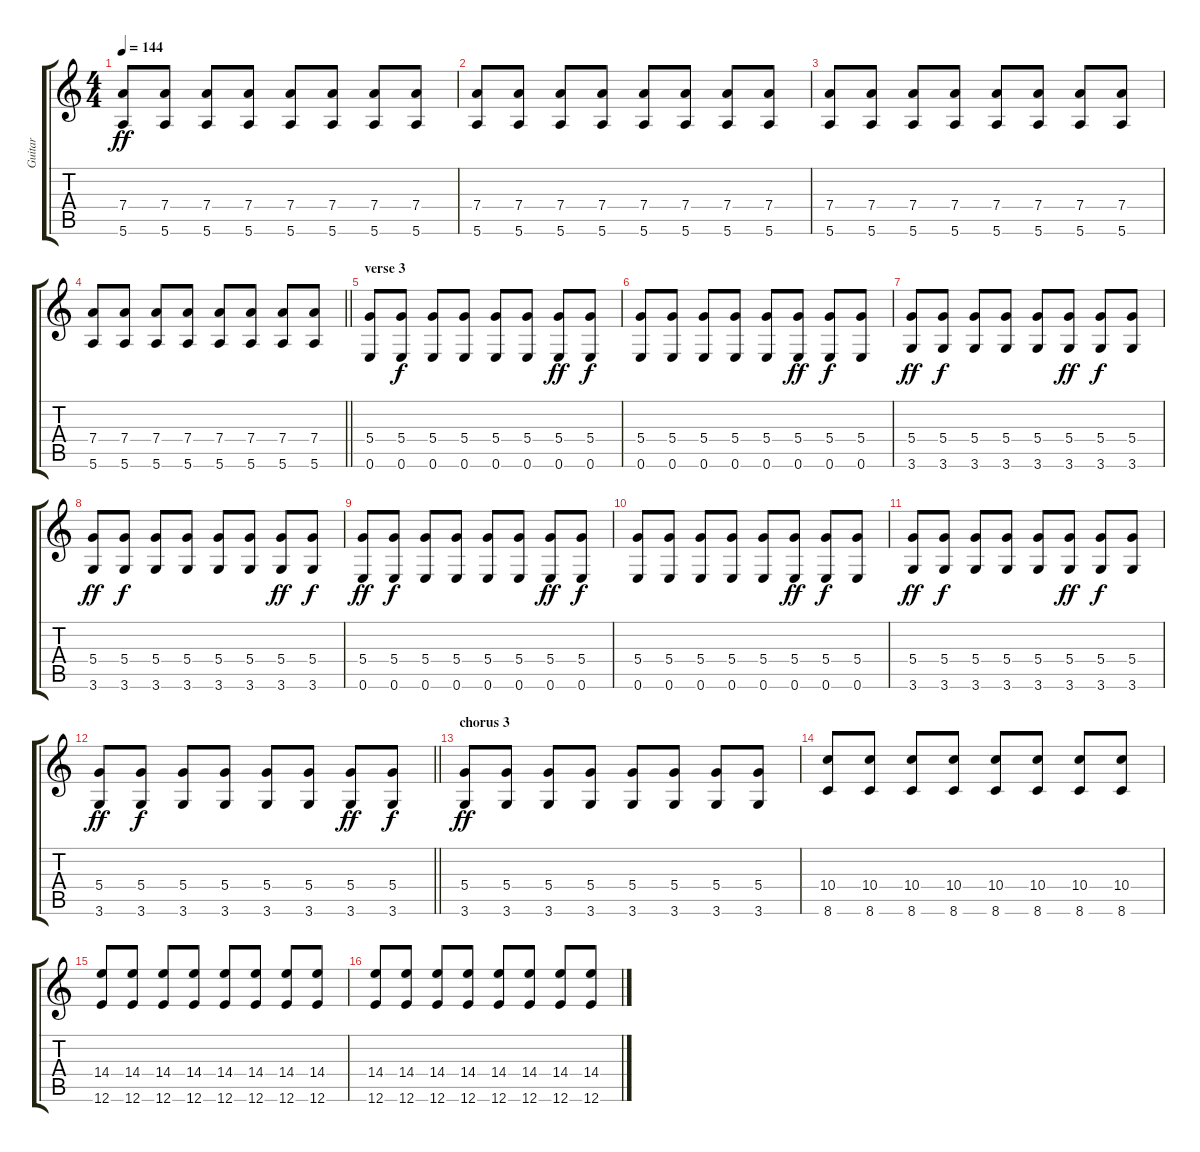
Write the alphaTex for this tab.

\track ("Guitar" "Guitar") {instrument electricguitarmuted}
\staff {score tabs}
\tuning (E4 B3 G3 D3 A2 E2) {hide}
\ts (4 4)
\tempo 144
\clef g2
\ks c
(7.4 5.6).8{dy ff} (7.4 5.6).8 (7.4 5.6).8 (7.4 5.6).8 (7.4 5.6).8 (7.4 5.6).8 (7.4 5.6).8 (7.4 5.6).8 |
(7.4 5.6).8 (7.4 5.6).8 (7.4 5.6).8 (7.4 5.6).8 (7.4 5.6).8 (7.4 5.6).8 (7.4 5.6).8 (7.4 5.6).8 |
(7.4 5.6).8 (7.4 5.6).8 (7.4 5.6).8 (7.4 5.6).8 (7.4 5.6).8 (7.4 5.6).8 (7.4 5.6).8 (7.4 5.6).8 |
\barLineRight lightlight
(7.4 5.6).8 (7.4 5.6).8 (7.4 5.6).8 (7.4 5.6).8 (7.4 5.6).8 (7.4 5.6).8 (7.4 5.6).8 (7.4 5.6).8 |
\section ("" "verse 3")
(5.4 0.6).8 (5.4 0.6).8{dy f} (5.4 0.6).8 (5.4 0.6).8 (5.4 0.6).8 (5.4 0.6).8 (5.4 0.6).8{dy ff} (5.4 0.6).8{dy f} |
(5.4 0.6).8 (5.4 0.6).8 (5.4 0.6).8 (5.4 0.6).8 (5.4 0.6).8 (5.4 0.6).8{dy ff} (5.4 0.6).8{dy f} (5.4 0.6).8 |
(5.4 3.6).8{dy ff} (5.4 3.6).8{dy f} (5.4 3.6).8 (5.4 3.6).8 (5.4 3.6).8 (5.4 3.6).8{dy ff} (5.4 3.6).8{dy f} (5.4 3.6).8 |
(5.4 3.6).8{dy ff} (5.4 3.6).8{dy f} (5.4 3.6).8 (5.4 3.6).8 (5.4 3.6).8 (5.4 3.6).8 (5.4 3.6).8{dy ff} (5.4 3.6).8{dy f} |
(5.4 0.6).8{dy ff} (5.4 0.6).8{dy f} (5.4 0.6).8 (5.4 0.6).8 (5.4 0.6).8 (5.4 0.6).8 (5.4 0.6).8{dy ff} (5.4 0.6).8{dy f} |
(5.4 0.6).8 (5.4 0.6).8 (5.4 0.6).8 (5.4 0.6).8 (5.4 0.6).8 (5.4 0.6).8{dy ff} (5.4 0.6).8{dy f} (5.4 0.6).8 |
(5.4 3.6).8{dy ff} (5.4 3.6).8{dy f} (5.4 3.6).8 (5.4 3.6).8 (5.4 3.6).8 (5.4 3.6).8{dy ff} (5.4 3.6).8{dy f} (5.4 3.6).8 |
\barLineRight lightlight
(5.4 3.6).8{dy ff} (5.4 3.6).8{dy f} (5.4 3.6).8 (5.4 3.6).8 (5.4 3.6).8 (5.4 3.6).8 (5.4 3.6).8{dy ff} (5.4 3.6).8{dy f} |
\section ("" "chorus 3")
(5.4 3.6).8{dy ff} (5.4 3.6).8 (5.4 3.6).8 (5.4 3.6).8 (5.4 3.6).8 (5.4 3.6).8 (5.4 3.6).8 (5.4 3.6).8 |
(10.4 8.6).8 (10.4 8.6).8 (10.4 8.6).8 (10.4 8.6).8 (10.4 8.6).8 (10.4 8.6).8 (10.4 8.6).8 (10.4 8.6).8 |
(14.4 12.6).8 (14.4 12.6).8 (14.4 12.6).8 (14.4 12.6).8 (14.4 12.6).8 (14.4 12.6).8 (14.4 12.6).8 (14.4 12.6).8 |
(14.4 12.6).8 (14.4 12.6).8 (14.4 12.6).8 (14.4 12.6).8 (14.4 12.6).8 (14.4 12.6).8 (14.4 12.6).8 (14.4 12.6).8
